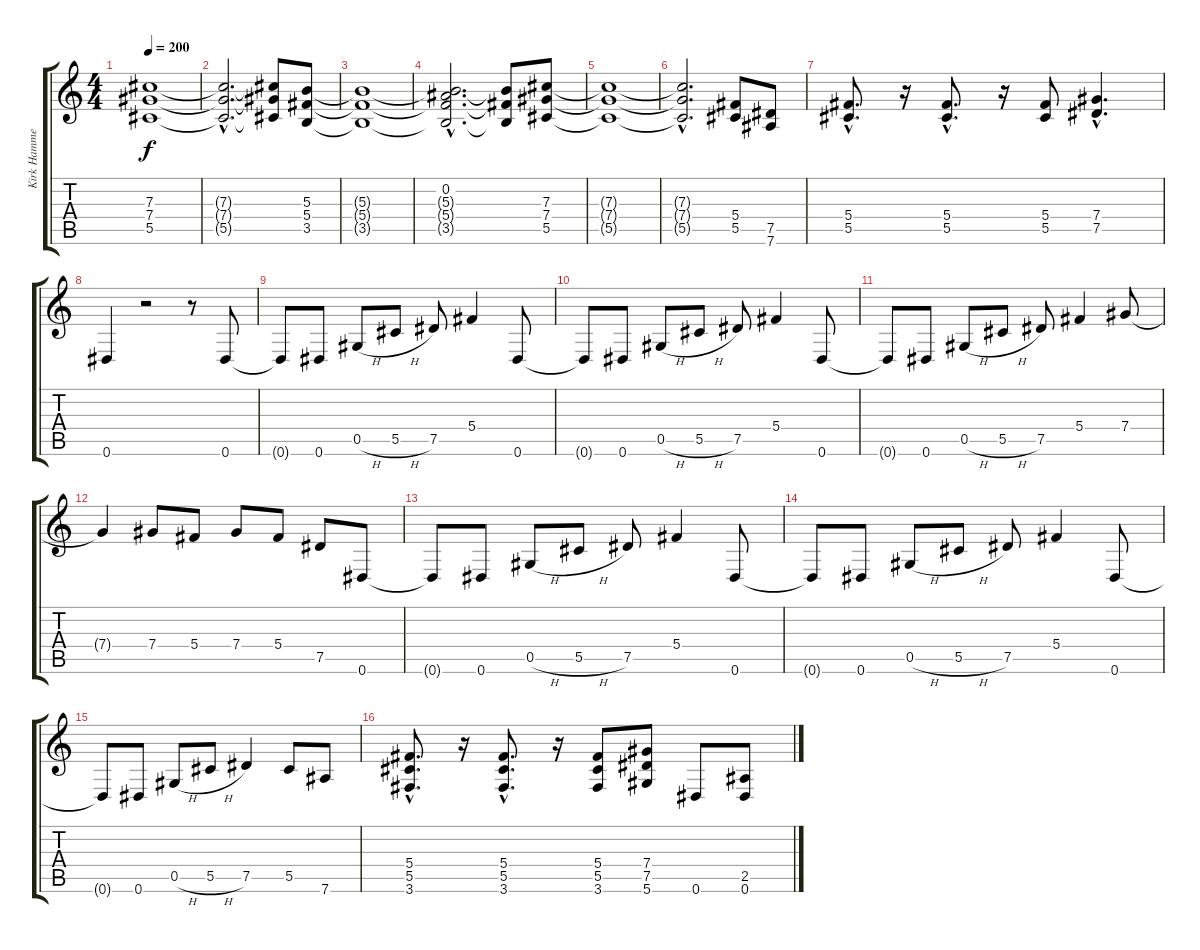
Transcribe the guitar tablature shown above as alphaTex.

\track ("Kirk Hammett" "Kirk Hamme") {instrument distortionguitar}
\staff {score tabs}
\tuning (Eb4 Bb3 Gb3 Db3 Ab2 Eb2) {hide}
\ts (4 4)
\tempo 200
\clef g2
\ks c
(7.3{t} 7.4{t} 5.5{t}).1{dy f} |
(7.3{hac t} 7.4{hac t} 5.5{hac t}).2{d} (7.3{t} 7.4{t} 5.5{t}).8 (5.3 5.4 3.5).8 |
(5.3{t} 5.4{t} 3.5{t}).1 |
(0.2{hac} 5.3{hac t} 5.4{hac t} 3.5{hac t}).2{d} (5.3{t} 5.4{t} 3.5{t}).8 (7.3 7.4 5.5).8 |
(7.3{t} 7.4{t} 5.5{t}).1 |
(7.3{hac t} 7.4{hac t} 5.5{hac t}).2{d} (5.4 5.5).8 (7.5 7.6).8 |
(5.4{hac} 5.5{hac}).8{d} r.16 (5.4{hac} 5.5{hac}).8{d} r.16 (5.4 5.5).8 (7.4{hac} 7.5{hac}).4{d} |
0.6.4 r.2 r.8 0.6.8 |
0.6{t}.8 0.6.8 0.5{h}.8 5.5{h}.8 7.5.8 5.4.4 0.6.8 |
0.6{t}.8 0.6.8 0.5{h}.8 5.5{h}.8 7.5.8 5.4.4 0.6.8 |
0.6{t}.8 0.6.8 0.5{h}.8 5.5{h}.8 7.5.8 5.4.4 7.4.8 |
7.4{t}.4 7.4.8 5.4.8 7.4.8 5.4.8 7.5.8 0.6.8 |
0.6{t}.8 0.6.8 0.5{h}.8 5.5{h}.8 7.5.8 5.4.4 0.6.8 |
0.6{t}.8 0.6.8 0.5{h}.8 5.5{h}.8 7.5.8 5.4.4 0.6.8 |
0.6{t}.8 0.6.8 0.5{h}.8 5.5{h}.8 7.5.4 5.5.8 7.6.8 |
(5.4{hac} 5.5{hac} 3.6{hac}).8{d} r.16 (5.4{hac} 5.5{hac} 3.6{hac}).8{d} r.16 (5.4 5.5 3.6).8 (7.4 7.5 5.6).8 0.6.8 (2.5 0.6).8
